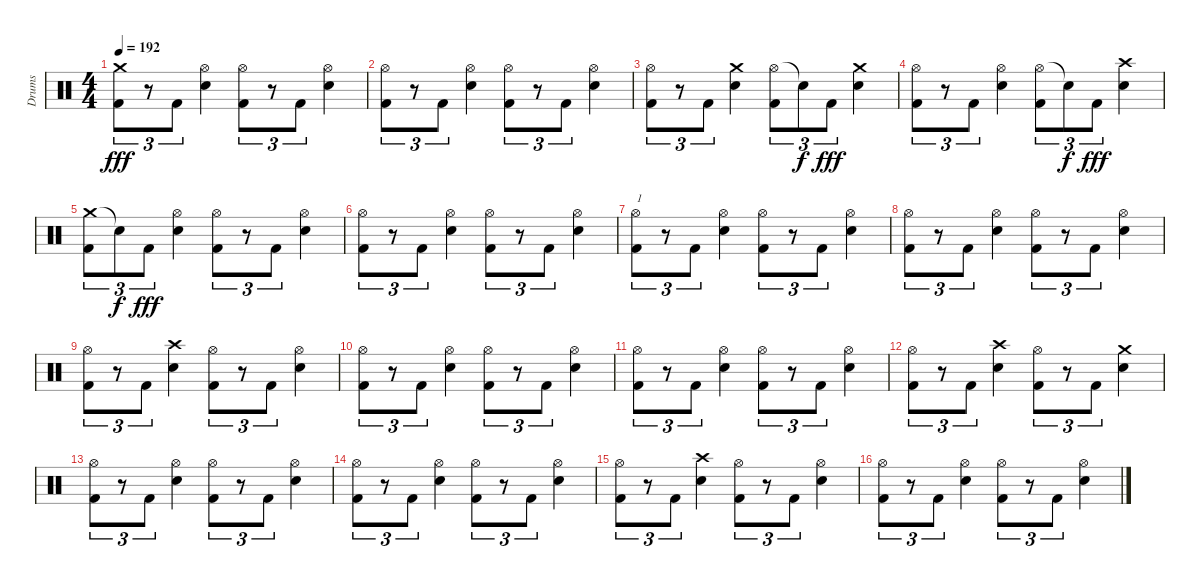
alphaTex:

\track ("Drums" "Drums") {instrument percussion}
\staff {score}
\articulation defaults
\ts (4 4)
\tempo 192
\clef neutral
\ks c
("Crash medium (hit)" "Kick (hit) 2").8{tu (3 2) dy fff} r.8{tu (3 2)} "Kick (hit) 2".8{tu (3 2)} ("Hi-Hat (open)" "Snare (hit) 2").4 ("Hi-Hat (open)" "Kick (hit) 2").8{tu (3 2)} r.8{tu (3 2)} "Kick (hit) 2".8{tu (3 2)} ("Hi-Hat (open)" "Snare (hit) 2").4 |
("Hi-Hat (open)" "Kick (hit) 2").8{tu (3 2)} r.8{tu (3 2)} "Kick (hit) 2".8{tu (3 2)} ("Hi-Hat (open)" "Snare (hit) 2").4 ("Hi-Hat (open)" "Kick (hit) 2").8{tu (3 2)} r.8{tu (3 2)} "Kick (hit) 2".8{tu (3 2)} ("Hi-Hat (open)" "Snare (hit) 2").4 |
("Hi-Hat (open)" "Kick (hit) 2").8{tu (3 2)} r.8{tu (3 2)} "Kick (hit) 2".8{tu (3 2)} ("Crash medium (hit)" "Snare (hit) 2").4 ("Hi-Hat (open)" "Kick (hit) 2").8{tu (3 2)} "Snare (hit)"{t}.8{tu (3 2) dy f} "Kick (hit) 2".8{tu (3 2) dy fff} ("Crash medium (hit)" "Snare (hit) 2").4 |
("Hi-Hat (open)" "Kick (hit) 2").8{tu (3 2)} r.8{tu (3 2)} "Kick (hit) 2".8{tu (3 2)} ("Hi-Hat (open)" "Snare (hit) 2").4 ("Hi-Hat (open)" "Kick (hit) 2").8{tu (3 2)} "Snare (hit)"{t}.8{tu (3 2) dy f} "Kick (hit) 2".8{tu (3 2) dy fff} ("Crash high (hit)" "Snare (hit) 2").4 |
("Crash medium (hit)" "Kick (hit) 2").8{tu (3 2)} "Snare (hit)"{t}.8{tu (3 2) dy f} "Kick (hit) 2".8{tu (3 2) dy fff} ("Hi-Hat (open)" "Snare (hit) 2").4 ("Hi-Hat (open)" "Kick (hit) 2").8{tu (3 2)} r.8{tu (3 2)} "Kick (hit) 2".8{tu (3 2)} ("Hi-Hat (open)" "Snare (hit) 2").4 |
("Hi-Hat (open)" "Kick (hit) 2").8{tu (3 2)} r.8{tu (3 2)} "Kick (hit) 2".8{tu (3 2)} ("Hi-Hat (open)" "Snare (hit) 2").4 ("Hi-Hat (open)" "Kick (hit) 2").8{tu (3 2)} r.8{tu (3 2)} "Kick (hit) 2".8{tu (3 2)} ("Hi-Hat (open)" "Snare (hit) 2").4 |
("Hi-Hat (open)" "Kick (hit) 2").8{tu (3 2) txt "1"} r.8{tu (3 2)} "Kick (hit) 2".8{tu (3 2)} ("Hi-Hat (open)" "Snare (hit) 2").4 ("Hi-Hat (open)" "Kick (hit) 2").8{tu (3 2)} r.8{tu (3 2)} "Kick (hit) 2".8{tu (3 2)} ("Hi-Hat (open)" "Snare (hit) 2").4 |
("Hi-Hat (open)" "Kick (hit) 2").8{tu (3 2)} r.8{tu (3 2)} "Kick (hit) 2".8{tu (3 2)} ("Hi-Hat (open)" "Snare (hit) 2").4 ("Hi-Hat (open)" "Kick (hit) 2").8{tu (3 2)} r.8{tu (3 2)} "Kick (hit) 2".8{tu (3 2)} ("Hi-Hat (open)" "Snare (hit) 2").4 |
("Hi-Hat (open)" "Kick (hit) 2").8{tu (3 2)} r.8{tu (3 2)} "Kick (hit) 2".8{tu (3 2)} ("Crash high (hit)" "Snare (hit) 2").4 ("Hi-Hat (open)" "Kick (hit) 2").8{tu (3 2)} r.8{tu (3 2)} "Kick (hit) 2".8{tu (3 2)} ("Hi-Hat (open)" "Snare (hit) 2").4 |
("Hi-Hat (open)" "Kick (hit) 2").8{tu (3 2)} r.8{tu (3 2)} "Kick (hit) 2".8{tu (3 2)} ("Hi-Hat (open)" "Snare (hit) 2").4 ("Hi-Hat (open)" "Kick (hit) 2").8{tu (3 2)} r.8{tu (3 2)} "Kick (hit) 2".8{tu (3 2)} ("Hi-Hat (open)" "Snare (hit) 2").4 |
("Hi-Hat (open)" "Kick (hit) 2").8{tu (3 2)} r.8{tu (3 2)} "Kick (hit) 2".8{tu (3 2)} ("Hi-Hat (open)" "Snare (hit) 2").4 ("Hi-Hat (open)" "Kick (hit) 2").8{tu (3 2)} r.8{tu (3 2)} "Kick (hit) 2".8{tu (3 2)} ("Hi-Hat (open)" "Snare (hit) 2").4 |
("Hi-Hat (open)" "Kick (hit) 2").8{tu (3 2)} r.8{tu (3 2)} "Kick (hit) 2".8{tu (3 2)} ("Crash high (hit)" "Snare (hit) 2").4 ("Hi-Hat (open)" "Kick (hit) 2").8{tu (3 2)} r.8{tu (3 2)} "Kick (hit) 2".8{tu (3 2)} ("Crash medium (hit)" "Snare (hit) 2").4 |
("Hi-Hat (open)" "Kick (hit) 2").8{tu (3 2)} r.8{tu (3 2)} "Kick (hit) 2".8{tu (3 2)} ("Hi-Hat (open)" "Snare (hit) 2").4 ("Hi-Hat (open)" "Kick (hit) 2").8{tu (3 2)} r.8{tu (3 2)} "Kick (hit) 2".8{tu (3 2)} ("Hi-Hat (open)" "Snare (hit) 2").4 |
("Hi-Hat (open)" "Kick (hit) 2").8{tu (3 2)} r.8{tu (3 2)} "Kick (hit) 2".8{tu (3 2)} ("Hi-Hat (open)" "Snare (hit) 2").4 ("Hi-Hat (open)" "Kick (hit) 2").8{tu (3 2)} r.8{tu (3 2)} "Kick (hit) 2".8{tu (3 2)} ("Hi-Hat (open)" "Snare (hit) 2").4 |
("Hi-Hat (open)" "Kick (hit) 2").8{tu (3 2)} r.8{tu (3 2)} "Kick (hit) 2".8{tu (3 2)} ("Crash high (hit)" "Snare (hit) 2").4 ("Hi-Hat (open)" "Kick (hit) 2").8{tu (3 2)} r.8{tu (3 2)} "Kick (hit) 2".8{tu (3 2)} ("Hi-Hat (open)" "Snare (hit) 2").4 |
("Hi-Hat (open)" "Kick (hit) 2").8{tu (3 2)} r.8{tu (3 2)} "Kick (hit) 2".8{tu (3 2)} ("Hi-Hat (open)" "Snare (hit) 2").4 ("Hi-Hat (open)" "Kick (hit) 2").8{tu (3 2)} r.8{tu (3 2)} "Kick (hit) 2".8{tu (3 2)} ("Hi-Hat (open)" "Snare (hit) 2").4
